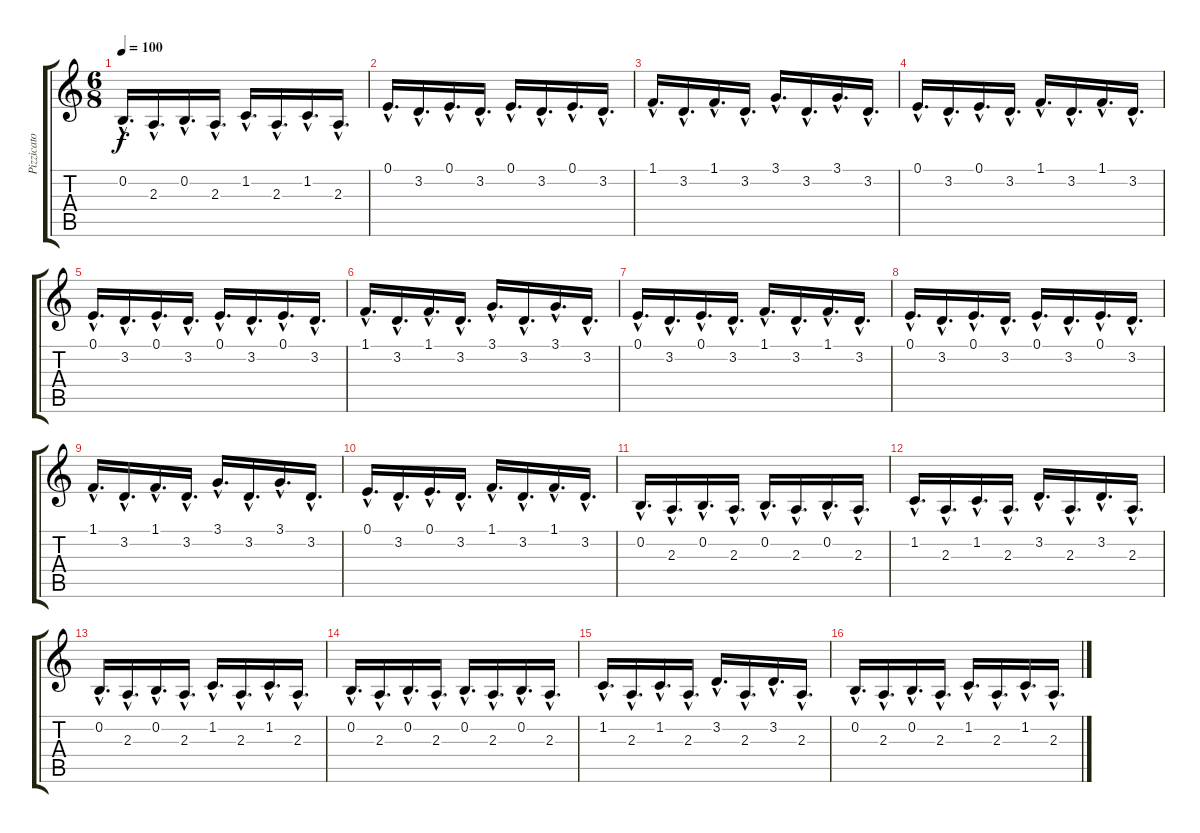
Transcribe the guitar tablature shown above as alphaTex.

\track ("Pizzicato Strings" "Pizzicato ") {instrument pizzicatostrings}
\staff {score tabs}
\tuning (E4 B3 G3 D3 A2 E2) {hide}
\ts (6 8)
\tempo 100
\clef g2
\ks c
0.2{hac}.16{d dy f} 2.3{hac}.16{d} 0.2{hac}.16{d} 2.3{hac}.16{d} 1.2{hac}.16{d} 2.3{hac}.16{d} 1.2{hac}.16{d} 2.3{hac}.16{d} |
0.1{hac}.16{d} 3.2{hac}.16{d} 0.1{hac}.16{d} 3.2{hac}.16{d} 0.1{hac}.16{d} 3.2{hac}.16{d} 0.1{hac}.16{d} 3.2{hac}.16{d} |
1.1{hac}.16{d} 3.2{hac}.16{d} 1.1{hac}.16{d} 3.2{hac}.16{d} 3.1{hac}.16{d} 3.2{hac}.16{d} 3.1{hac}.16{d} 3.2{hac}.16{d} |
0.1{hac}.16{d} 3.2{hac}.16{d} 0.1{hac}.16{d} 3.2{hac}.16{d} 1.1{hac}.16{d} 3.2{hac}.16{d} 1.1{hac}.16{d} 3.2{hac}.16{d} |
0.1{hac}.16{d} 3.2{hac}.16{d} 0.1{hac}.16{d} 3.2{hac}.16{d} 0.1{hac}.16{d} 3.2{hac}.16{d} 0.1{hac}.16{d} 3.2{hac}.16{d} |
1.1{hac}.16{d} 3.2{hac}.16{d} 1.1{hac}.16{d} 3.2{hac}.16{d} 3.1{hac}.16{d} 3.2{hac}.16{d} 3.1{hac}.16{d} 3.2{hac}.16{d} |
0.1{hac}.16{d} 3.2{hac}.16{d} 0.1{hac}.16{d} 3.2{hac}.16{d} 1.1{hac}.16{d} 3.2{hac}.16{d} 1.1{hac}.16{d} 3.2{hac}.16{d} |
0.1{hac}.16{d} 3.2{hac}.16{d} 0.1{hac}.16{d} 3.2{hac}.16{d} 0.1{hac}.16{d} 3.2{hac}.16{d} 0.1{hac}.16{d} 3.2{hac}.16{d} |
1.1{hac}.16{d} 3.2{hac}.16{d} 1.1{hac}.16{d} 3.2{hac}.16{d} 3.1{hac}.16{d} 3.2{hac}.16{d} 3.1{hac}.16{d} 3.2{hac}.16{d} |
0.1{hac}.16{d} 3.2{hac}.16{d} 0.1{hac}.16{d} 3.2{hac}.16{d} 1.1{hac}.16{d} 3.2{hac}.16{d} 1.1{hac}.16{d} 3.2{hac}.16{d} |
0.2{hac}.16{d} 2.3{hac}.16{d} 0.2{hac}.16{d} 2.3{hac}.16{d} 0.2{hac}.16{d} 2.3{hac}.16{d} 0.2{hac}.16{d} 2.3{hac}.16{d} |
1.2{hac}.16{d} 2.3{hac}.16{d} 1.2{hac}.16{d} 2.3{hac}.16{d} 3.2{hac}.16{d} 2.3{hac}.16{d} 3.2{hac}.16{d} 2.3{hac}.16{d} |
0.2{hac}.16{d} 2.3{hac}.16{d} 0.2{hac}.16{d} 2.3{hac}.16{d} 1.2{hac}.16{d} 2.3{hac}.16{d} 1.2{hac}.16{d} 2.3{hac}.16{d} |
0.2{hac}.16{d} 2.3{hac}.16{d} 0.2{hac}.16{d} 2.3{hac}.16{d} 0.2{hac}.16{d} 2.3{hac}.16{d} 0.2{hac}.16{d} 2.3{hac}.16{d} |
1.2{hac}.16{d} 2.3{hac}.16{d} 1.2{hac}.16{d} 2.3{hac}.16{d} 3.2{hac}.16{d} 2.3{hac}.16{d} 3.2{hac}.16{d} 2.3{hac}.16{d} |
0.2{hac}.16{d} 2.3{hac}.16{d} 0.2{hac}.16{d} 2.3{hac}.16{d} 1.2{hac}.16{d} 2.3{hac}.16{d} 1.2{hac}.16{d} 2.3{hac}.16{d}
